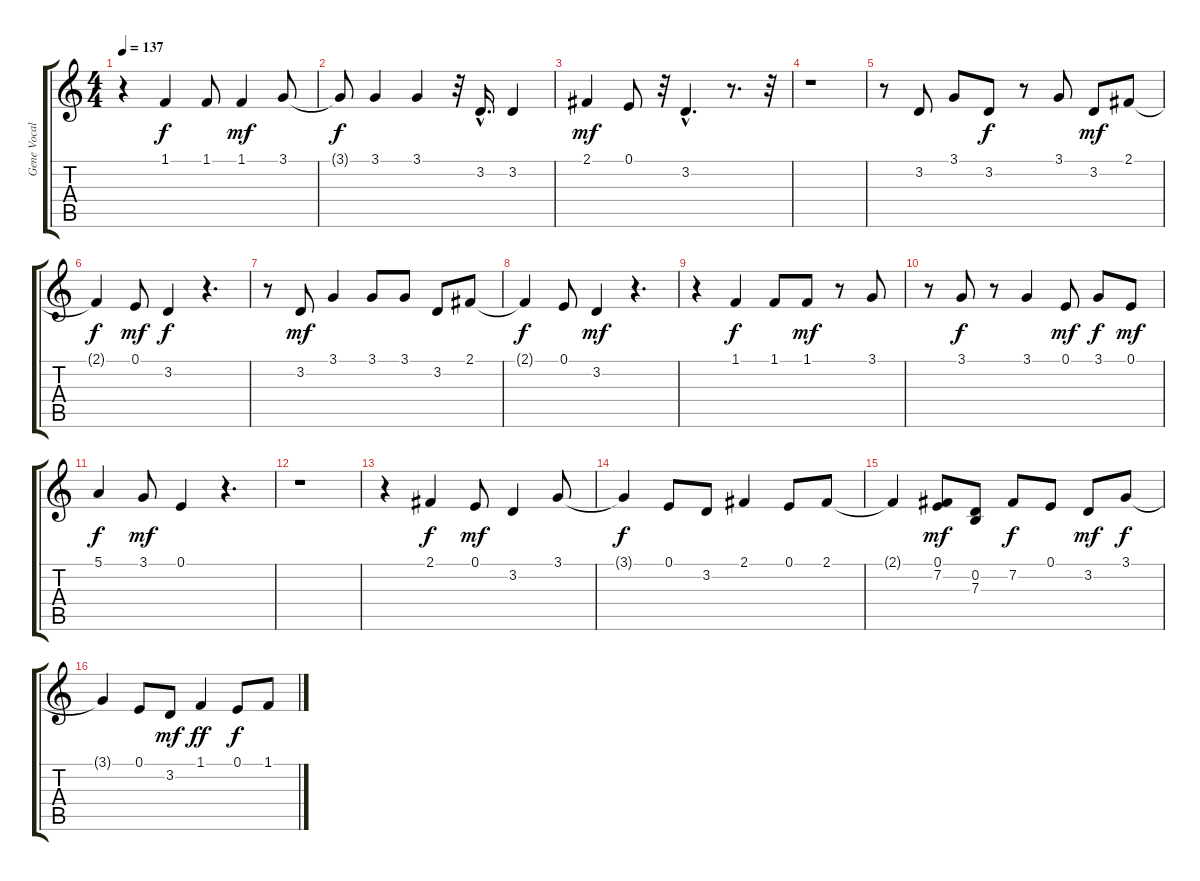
\track ("Gene Vocals" "Gene Vocal") {instrument lead2sawtooth}
\staff {score tabs}
\tuning (E4 B3 G3 D3 A2 E2) {hide}
\ts (4 4)
\tempo 137
\clef g2
\ks c
r.4{dy f} 1.1.4 1.1.8 1.1.4{dy mf} 3.1.8 |
3.1{t}.8{dy f} 3.1.4 3.1.4 r.32 3.2{hac}.16{d} 3.2.4 |
2.1.4{dy mf} 0.1.8 r.32 3.2{hac}.4{d} r.8{d} r.32 |
r.1 |
r.8 3.2.8 3.1.8 3.2.8{dy f} r.8 3.1.8 3.2.8{dy mf} 2.1.8 |
2.1{t}.4{dy f} 0.1.8{dy mf} 3.2.4{dy f} r.4{d} |
r.8 3.2.8{dy mf} 3.1.4 3.1.8 3.1.8 3.2.8 2.1.8 |
2.1{t}.4{dy f} 0.1.8 3.2.4{dy mf} r.4{d} |
r.4 1.1.4{dy f} 1.1.8 1.1.8{dy mf} r.8 3.1.8 |
r.8 3.1.8{dy f} r.8 3.1.4 0.1.8{dy mf} 3.1.8{dy f} 0.1.8{dy mf} |
5.1.4{dy f} 3.1.8{dy mf} 0.1.4 r.4{d} |
r.1 |
r.4 2.1.4{dy f} 0.1.8{dy mf} 3.2.4 3.1.8 |
3.1{t}.4{dy f} 0.1.8 3.2.8 2.1.4 0.1.8 2.1.8 |
2.1{t}.4 (0.1 7.2).8{dy mf} (0.2 7.3).8 7.2.8{dy f} 0.1.8 3.2.8{dy mf} 3.1.8{dy f} |
3.1{t}.4 0.1.8 3.2.8{dy mf} 1.1.4{dy ff} 0.1.8{dy f} 1.1.8
